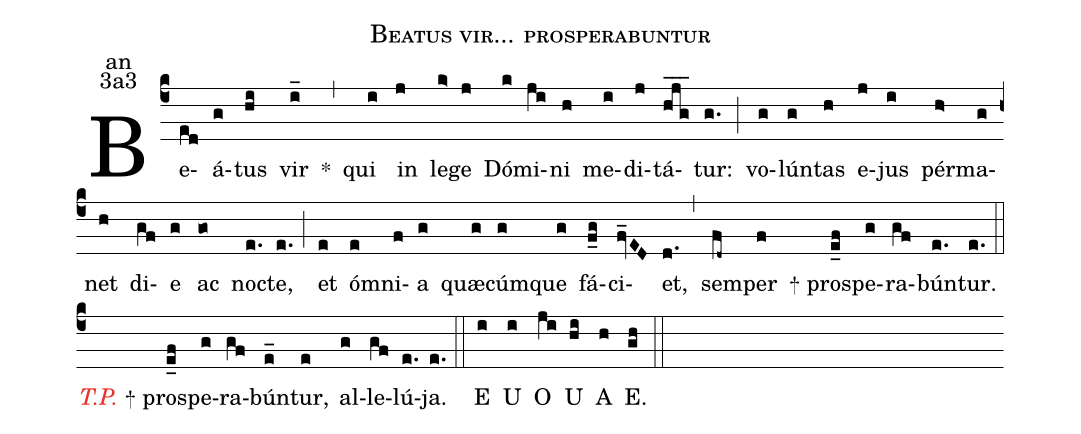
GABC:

name:Beatus vir... prosperabuntur;
office-part:an;
mode:3a3;
%%
(c4) Be(ed)á(g)tus(hi) vir(i_) <sp>*</sp>(,)
qui(i) in(j) le(k>)ge(j) Dó(k)mi(ji)ni(h) me(i)di(j)tá(hjg___)tur:(g.) (;)
vo(g)lún(g)tas(h) e(j)jus(i) pér(h>)ma(g)net(h) di(gf)e(g) ac(go) no(e.)cte,(e.) (;)
et(e) ó(e)mni(f)a(g) quæ(g)cúm(g)que(g) fá(f_g)ci(fv_ED)et,(d.) (,)
sem(fd~)per(f)
<sp>+</sp> pro(e_f)spe(g)ra(gf)bún(e.)tur.(e.) (::z-)

<c><i>T.P.</i></c> <sp>+</sp> pro(e_f)spe(g)ra(gf)bún(e_)tur,(e)
al(g)le(gf)lú(e.)ja.(e.) (::)
<eu> E(i) U(i) O(ji) U(hi) A(h) E.(gh) </eu> (::)
